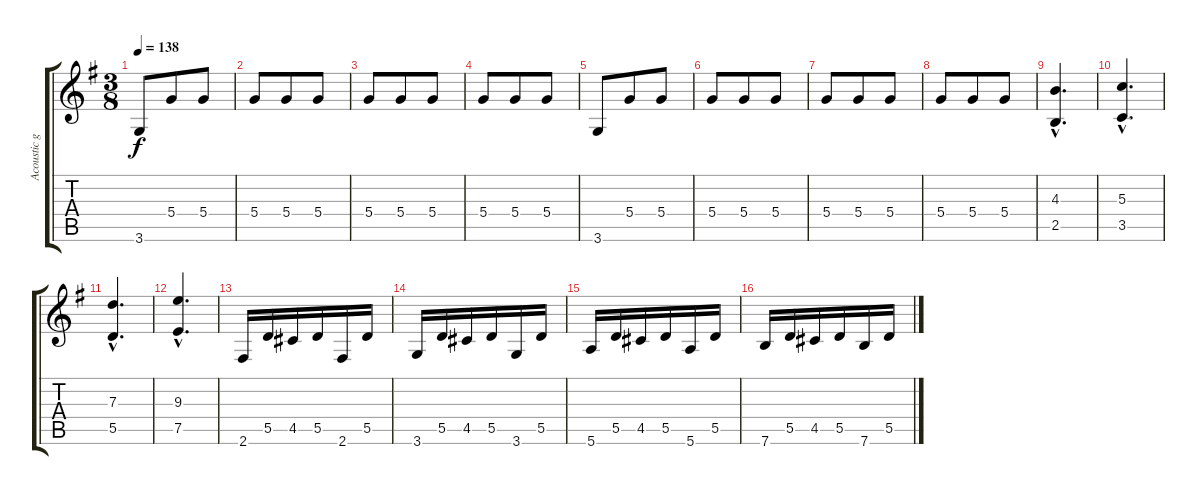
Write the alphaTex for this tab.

\track ("Acoustic guitar 2" "Acoustic g") {instrument acousticguitarnylon}
\staff {score tabs}
\tuning (E4 B3 G3 D3 A2 E2) {hide}
\ts (3 8)
\tempo 138
\clef g2
\ks g
3.6.8{dy f instrument acousticguitarnylon} 5.4.8 5.4.8 |
5.4.8 5.4.8 5.4.8 |
5.4.8 5.4.8 5.4.8 |
5.4.8 5.4.8 5.4.8 |
3.6.8 5.4.8 5.4.8 |
5.4.8 5.4.8 5.4.8 |
5.4.8 5.4.8 5.4.8 |
5.4.8 5.4.8 5.4.8 |
(4.3{hac} 2.5{hac}).4{d} |
(5.3{hac} 3.5{hac}).4{d} |
(7.3{hac} 5.5{hac}).4{d} |
(9.3{hac} 7.5{hac}).4{d} |
2.6.16 5.5.16 4.5.16 5.5.16 2.6.16 5.5.16 |
3.6.16 5.5.16 4.5.16 5.5.16 3.6.16 5.5.16 |
5.6.16 5.5.16 4.5.16 5.5.16 5.6.16 5.5.16 |
7.6.16 5.5.16 4.5.16 5.5.16 7.6.16 5.5.16
